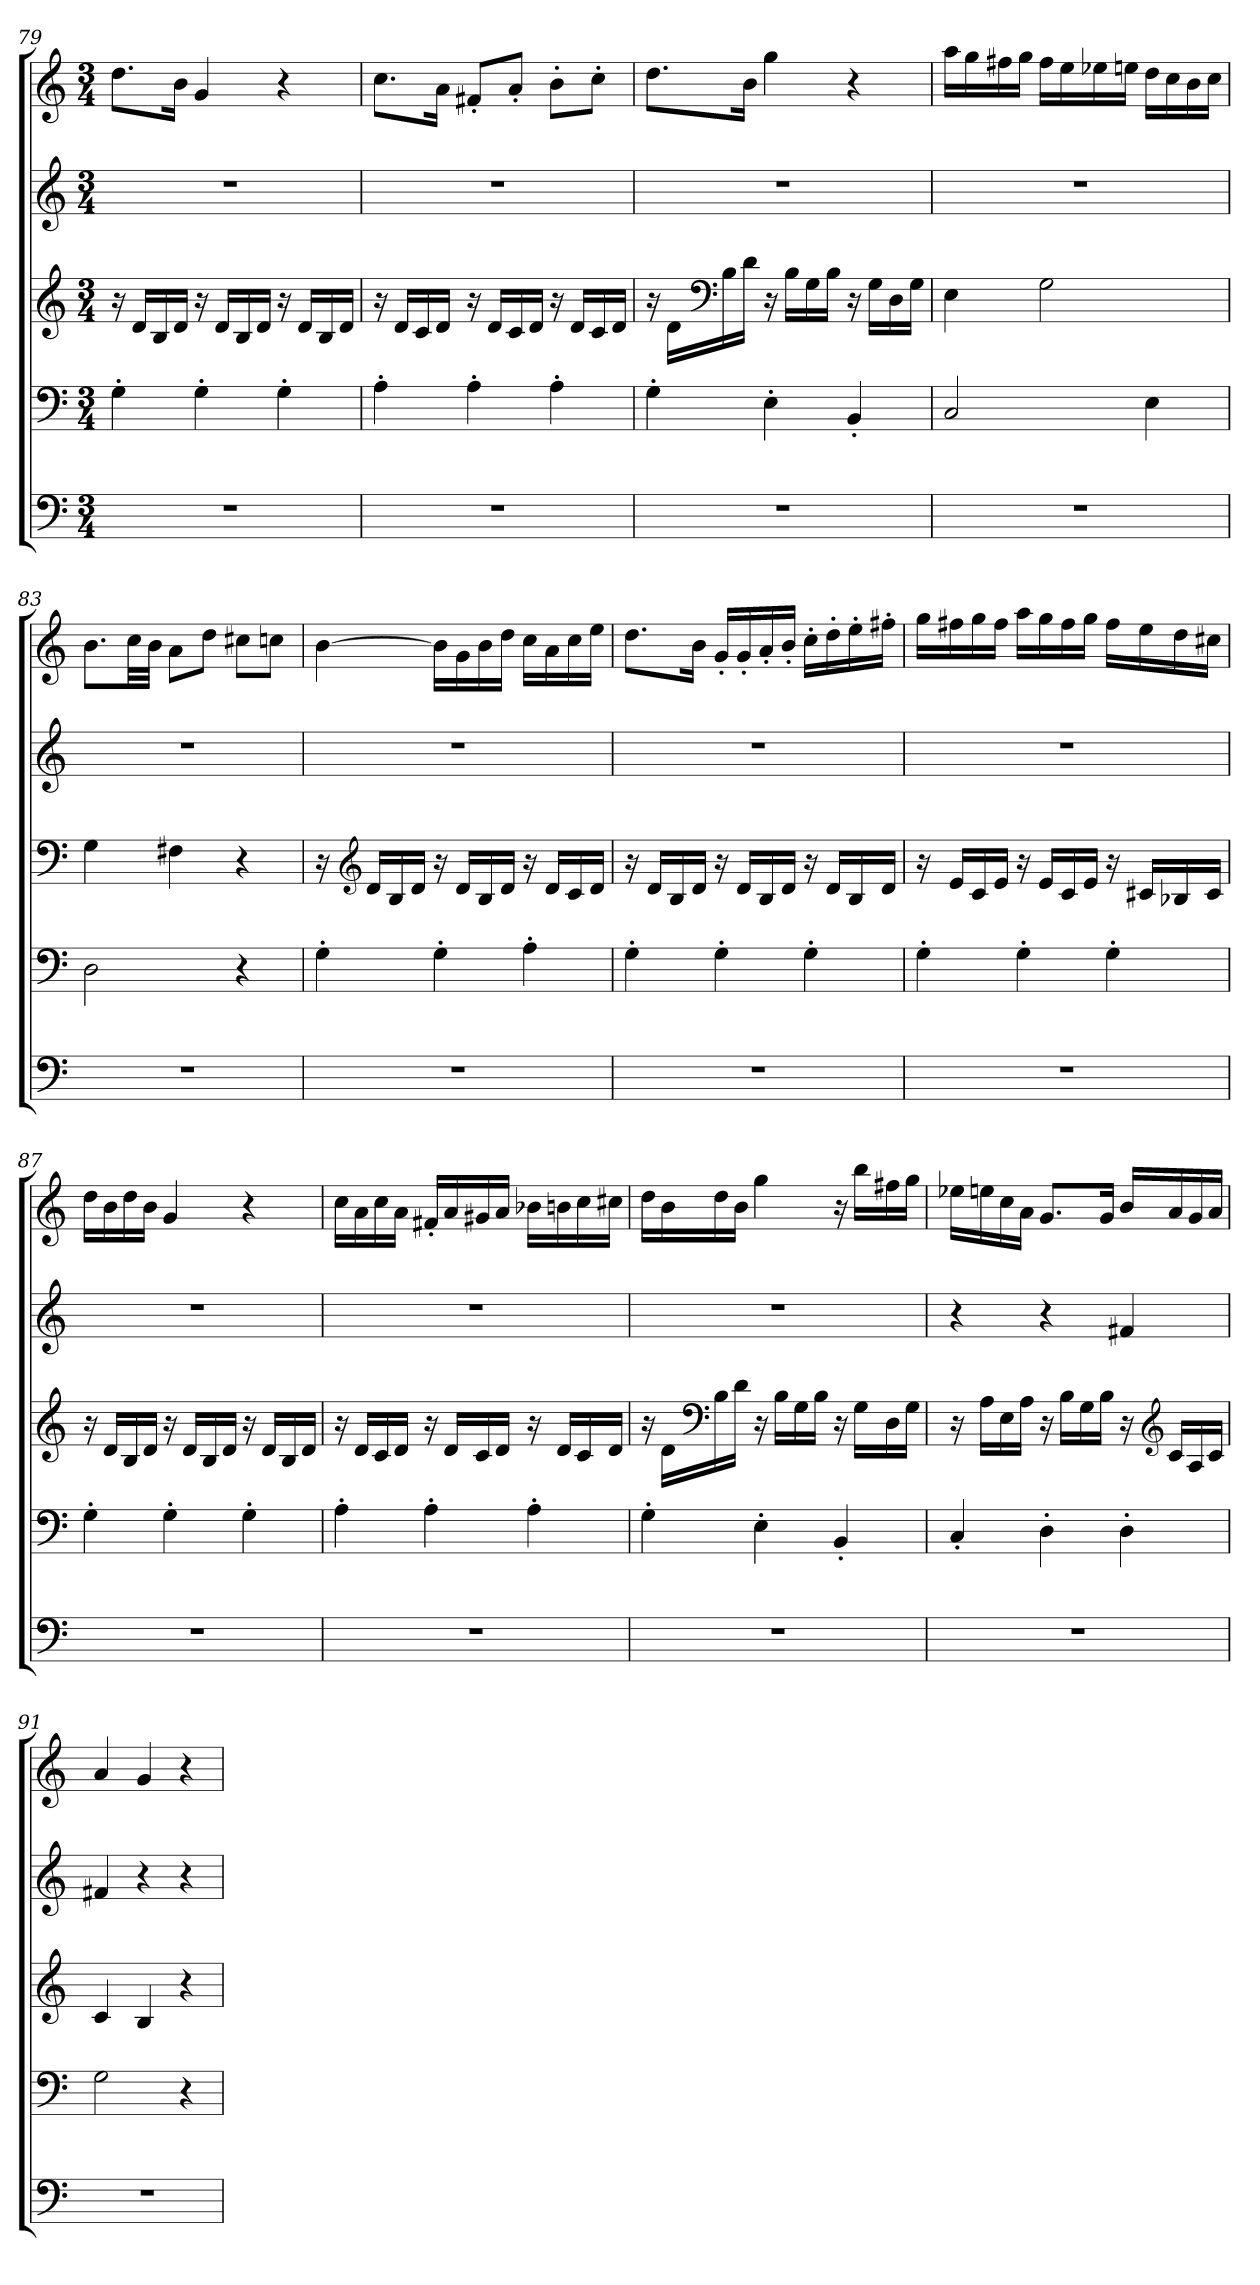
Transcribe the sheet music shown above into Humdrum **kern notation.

**kern	**kern	**kern	**kern	**kern
*part5	*part4	*part3	*part2	*part1
*staff5	*staff4	*staff3	*staff2	*staff1
!!LO:PB:g=z
*clefF4	*clefF4	*clefG2	*clefG2	*clefG2
*k[]	*k[]	*k[]	*k[]	*k[]
*M3/4	*M3/4	*M3/4	*M3/4	*M3/4
=79	=79	=79	=79	=79
2.r	4G'\	16r	2.r	8.dd\L
.	.	16d/LL	.	.
.	.	16B/	.	.
.	.	16d/JJ	.	16b\Jk
.	4G'\	16r	.	4g/
.	.	16d/LL	.	.
.	.	16B/	.	.
.	.	16d/JJ	.	.
.	4G'\	16r	.	4r
.	.	16d/LL	.	.
.	.	16B/	.	.
.	.	16d/JJ	.	.
=80	=80	=80	=80	=80
*	*	*	*	*MM59
2.r	4A'\	16r	2.r	8.cc\L
.	.	16d/LL	.	.
.	.	16c/	.	.
.	.	16d/JJ	.	16a\Jk
.	4A'\	16r	.	8f#X'/L
.	.	16d/LL	.	.
.	.	16c/	.	8a'/J
.	.	16d/JJ	.	.
.	4A'\	16r	.	8b'\L
.	.	16d/LL	.	.
.	.	16c/	.	8cc'\J
.	.	16d/JJ	.	.
=81	=81	=81	=81	=81
*	*	*	*	*MM59
2.r	4G'\	16r	2.r	8.dd\L
.	.	16d\LL	.	.
*	*	*clefF4	*	*
.	.	16B\	.	.
.	.	16d\JJ	.	16b\Jk
.	4E'\	16r	.	4gg\
.	.	16B\LL	.	.
.	.	16G\	.	.
.	.	16B\JJ	.	.
.	4BB'/	16r	.	4r
.	.	16G\LL	.	.
.	.	16D\	.	.
.	.	16G\JJ	.	.
!!LO:LB:g=z
=82	=82	=82	=82	=82
2.r	2C/	4E\	2.r	16aa\LL
.	.	.	.	16gg\
.	.	.	.	16ff#X\
.	.	.	.	16gg\JJ
.	.	2G\	.	16ff#\LL
.	.	.	.	16ee\
.	.	.	.	16ee-X\
.	.	.	.	16een\JJ
.	4E\	.	.	16dd\LL
.	.	.	.	16cc\
.	.	.	.	16b\
.	.	.	.	16cc\JJ
=83	=83	=83	=83	=83
2.r	2D\	4G\	2.r	8.b\L
.	.	.	.	32cc\LL
.	.	.	.	32b\JJJ
.	.	4F#X\	.	8a\L
*	*	*	*	*MM56
.	.	.	.	8dd\J
.	4r	4r	.	8cc#X\L
.	.	.	.	8ccn\J
=84	=84	=84	=84	=84
*	*	*	*	*MM59
2.r	4G'\	16r	2.r	[4b\
*	*	*clefG2	*	*
.	.	16d/LL	.	.
.	.	16B/	.	.
.	.	16d/JJ	.	.
.	4G'\	16r	.	16b\LL]
.	.	16d/LL	.	16g\
.	.	16B/	.	16b\
.	.	16d/JJ	.	16dd\JJ
.	4A'\	16r	.	16cc\LL
.	.	16d/LL	.	16a\
.	.	16c/	.	16cc\
.	.	16d/JJ	.	16ee\JJ
!!LO:PB:g=z
=85	=85	=85	=85	=85
2.r	4G'\	16r	2.r	8.dd\L
.	.	16d/LL	.	.
.	.	16B/	.	.
.	.	16d/JJ	.	16b\Jk
.	4G'\	16r	.	16g'/LL
.	.	16d/LL	.	16g'/
.	.	16B/	.	16a'/
.	.	16d/JJ	.	16b'/JJ
.	4G'\	16r	.	16cc'\LL
.	.	16d/LL	.	16dd'\
.	.	16B/	.	16ee'\
.	.	16d/JJ	.	16ff#X'\JJ
=86	=86	=86	=86	=86
*	*	*	*	*MM59
2.r	4G'\	16r	2.r	16gg\LL
.	.	16e/LL	.	16ff#X\
.	.	16c/	.	16gg\
.	.	16e/JJ	.	16ff#\JJ
.	4G'\	16r	.	16aa\LL
.	.	16e/LL	.	16gg\
.	.	16c/	.	16ff#\
.	.	16e/JJ	.	16gg\JJ
.	4G'\	16r	.	16ff#\LL
.	.	16c#X/LL	.	16ee\
.	.	16B-X/	.	16dd\
.	.	16c#/JJ	.	16cc#X\JJ
=87	=87	=87	=87	=87
2.r	4G'\	16r	2.r	16dd\LL
.	.	16d/LL	.	16b\
.	.	16B/	.	16dd\
.	.	16d/JJ	.	16b\JJ
.	4G'\	16r	.	4g/
.	.	16d/LL	.	.
.	.	16B/	.	.
.	.	16d/JJ	.	.
.	4G'\	16r	.	4r
.	.	16d/LL	.	.
.	.	16B/	.	.
.	.	16d/JJ	.	.
!!LO:LB:g=z
=88	=88	=88	=88	=88
*	*	*	*	*MM59
2.r	4A'\	16r	2.r	16cc\LL
.	.	16d/LL	.	16a\
.	.	16c/	.	16cc\
.	.	16d/JJ	.	16a\JJ
.	4A'\	16r	.	16f#X'/LL
.	.	16d/LL	.	16a/
.	.	16c/	.	16g#X/
.	.	16d/JJ	.	16a/JJ
.	4A'\	16r	.	16b-X\LL
.	.	16d/LL	.	16bn\
.	.	16c/	.	16cc\
.	.	16d/JJ	.	16cc#X\JJ
=89	=89	=89	=89	=89
2.r	4G'\	16r	2.r	16dd\LL
.	.	16d\LL	.	16b\
*	*	*clefF4	*	*
.	.	16B\	.	16dd\
.	.	16d\JJ	.	16b\JJ
.	4E'\	16r	.	4gg\
.	.	16B\LL	.	.
.	.	16G\	.	.
.	.	16B\JJ	.	.
.	4BB'/	16r	.	16r
.	.	16G\LL	.	16bb\LL
.	.	16D\	.	16ff#X\
.	.	16G\JJ	.	16gg\JJ
=90	=90	=90	=90	=90
*	*	*	*	*MM59
2.r	4C'/	16r	4r	16ee-X\LL
.	.	16A\LL	.	16een\
.	.	16E\	.	16cc\
.	.	16A\JJ	.	16a\JJ
.	4D'\	16r	4r	8.g/L
.	.	16B\LL	.	.
.	.	16G\	.	.
.	.	16B\JJ	.	16g/Jk
.	4D'\	16r	4f#X/	16b/LL
*	*	*clefG2	*	*
.	.	16c/LL	.	16a/
.	.	16A/	.	16g/
.	.	16c/JJ	.	16a/JJ
!!LO:PB:g=z
=91	=91	=91	=91	=91
2.r	2G\	4c/	4f#X/	4a/
.	.	4B/	4r	4g/
.	4r	4r	4r	4r
=	=	=	=	=
*-	*-	*-	*-	*-
